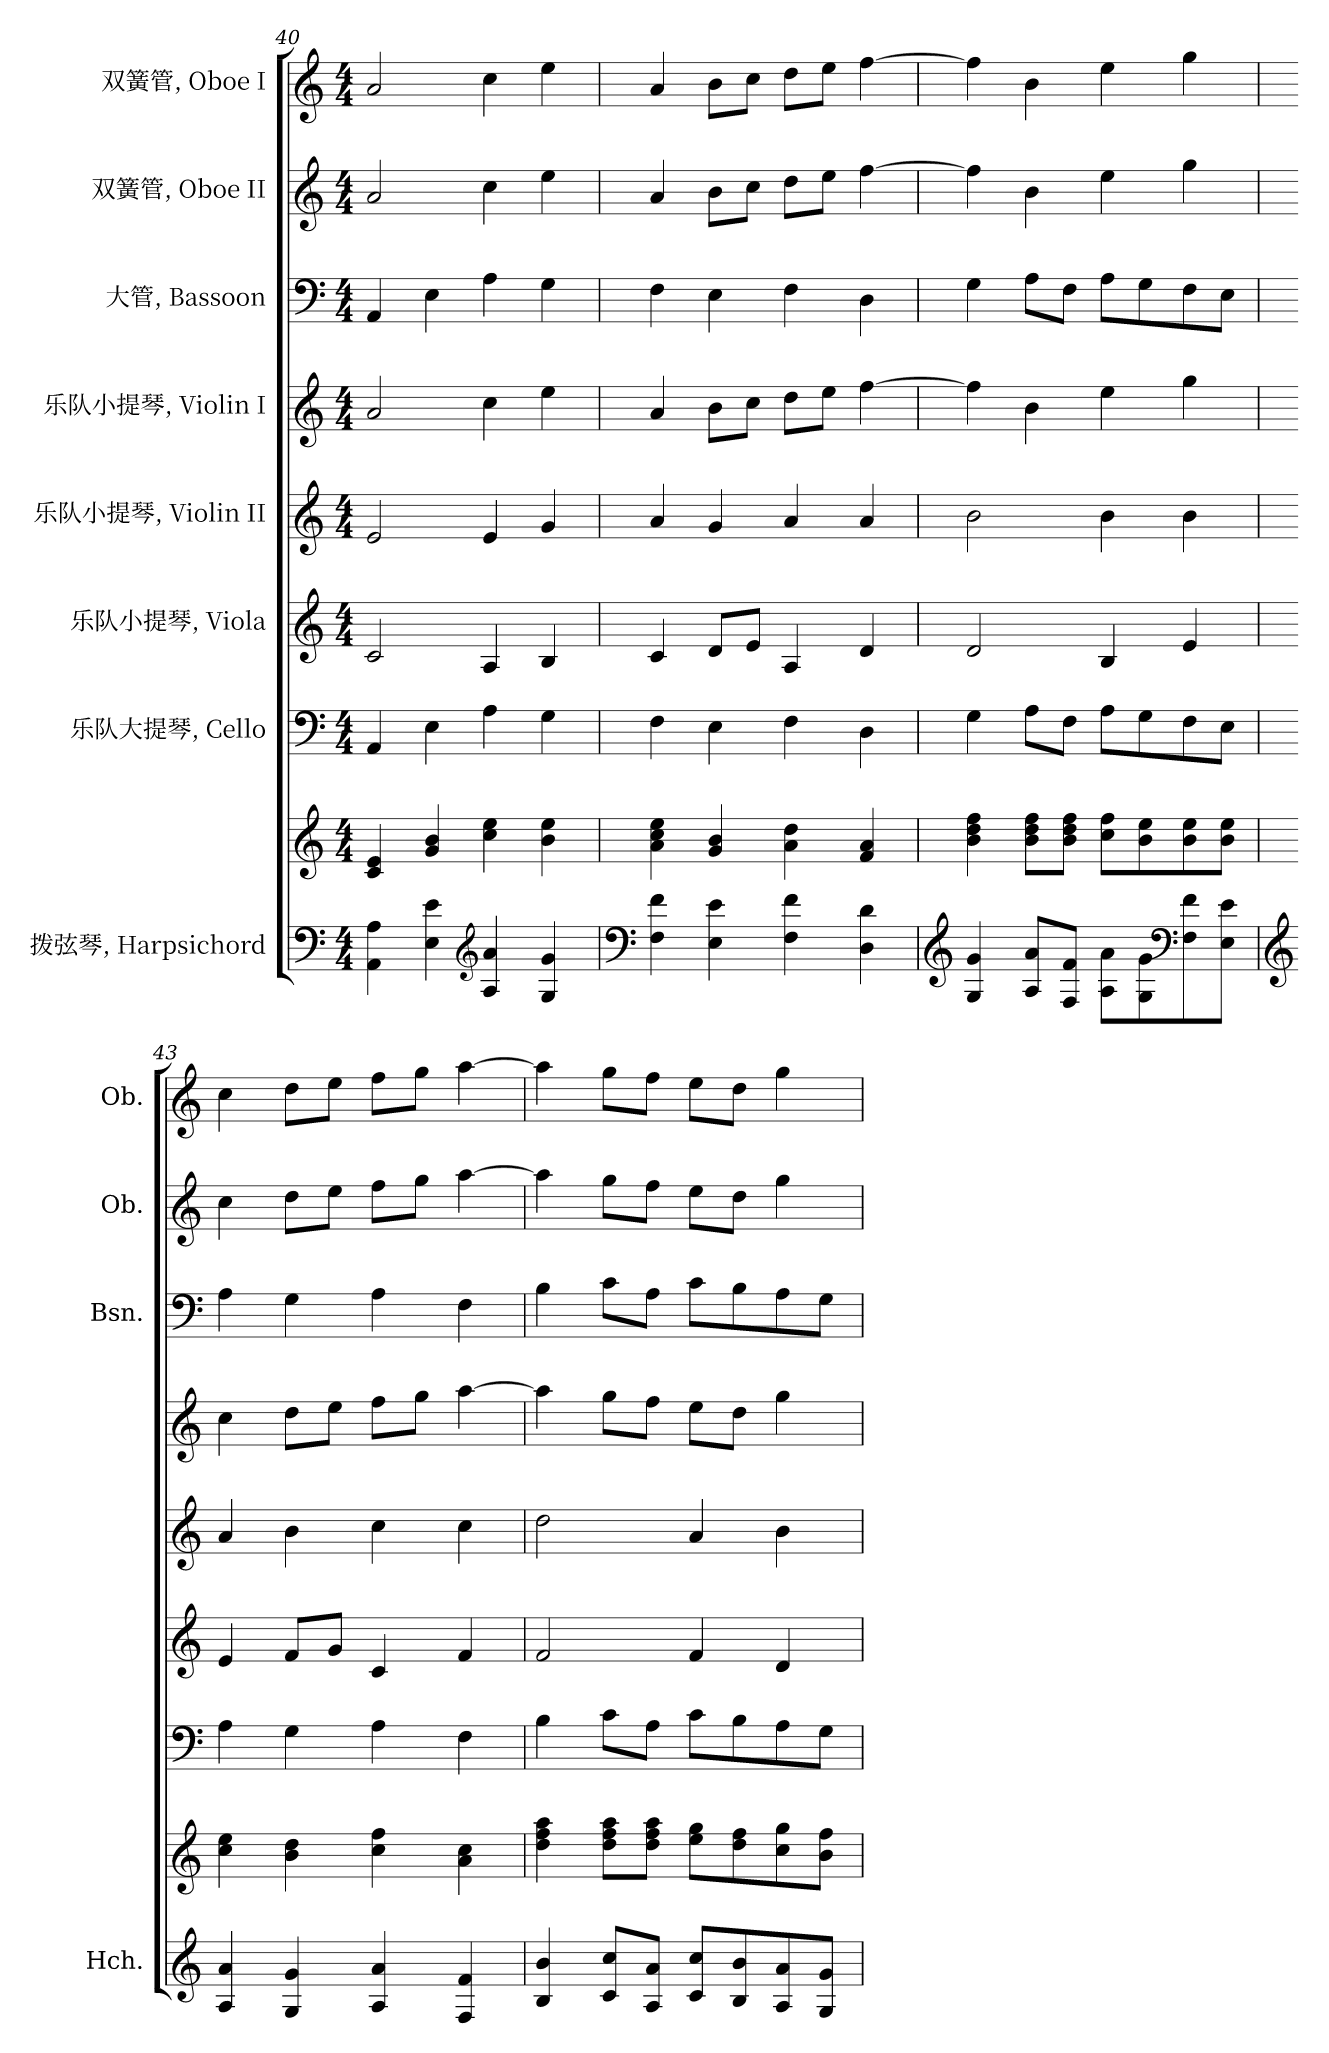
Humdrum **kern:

**kern	**kern	**kern	**kern	**kern	**kern	**kern	**kern	**kern
*part8	*part8	*part7	*part6	*part5	*part4	*part3	*part2	*part1
*staff9	*staff8	*staff7	*staff6	*staff5	*staff4	*staff3	*staff2	*staff1
*I"拨弦琴, Harpsichord	*	*I"乐队大提琴, Cello	*I"乐队小提琴, Viola	*I"乐队小提琴, Violin II	*I"乐队小提琴, Violin I	*I"大管, Bassoon	*I"双簧管, Oboe II	*I"双簧管, Oboe I
*I'Hch.	*	*	*	*	*	*I'Bsn.	*I'Ob.	*I'Ob.
!!LO:PB:g=z
*clefF4	*clefG2	*clefF4	*clefG2	*clefG2	*clefG2	*clefF4	*clefG2	*clefG2
*k[]	*k[]	*k[]	*k[]	*k[]	*k[]	*k[]	*k[]	*k[]
*M4/4	*M4/4	*M4/4	*M4/4	*M4/4	*M4/4	*M4/4	*M4/4	*M4/4
=40	=40	=40	=40	=40	=40	=40	=40	=40
4AA\ 4A\	4c/ 4e/	4AA/	2c/	2e/	2a/	4AA/	2a/	2a/
4E\ 4e\	4g/ 4b/	4E\	.	.	.	4E\	.	.
*clefG2	*	*	*	*	*	*	*	*
4A/ 4a/	4cc\ 4ee\	4A\	4A/	4e/	4cc\	4A\	4cc\	4cc\
4G/ 4g/	4b\ 4ee\	4G\	4B/	4g/	4ee\	4G\	4ee\	4ee\
=41	=41	=41	=41	=41	=41	=41	=41	=41
*clefF4	*	*	*	*	*	*	*	*
4F\ 4f\	4a\ 4cc\ 4ee\	4F\	4c/	4a/	4a/	4F\	4a/	4a/
4E\ 4e\	4g/ 4b/	4E\	8d/L	4g/	8b\L	4E\	8b\L	8b\L
.	.	.	8e/J	.	8cc\J	.	8cc\J	8cc\J
4F\ 4f\	4a\ 4dd\	4F\	4A/	4a/	8dd\L	4F\	8dd\L	8dd\L
.	.	.	.	.	8ee\J	.	8ee\J	8ee\J
4D\ 4d\	4f/ 4a/	4D\	4d/	4a/	[4ff\	4D\	[4ff\	[4ff\
=42	=42	=42	=42	=42	=42	=42	=42	=42
*clefG2	*	*	*	*	*	*	*	*
4G/ 4g/	4b\ 4dd\ 4ff\	4G\	2d/	2b\	4ff\]	4G\	4ff\]	4ff\]
8A/ 8a/L	8b\ 8dd\ 8ff\L	8A\L	.	.	4b\	8A\L	4b\	4b\
8F/ 8f/J	8b\ 8dd\ 8ff\J	8F\J	.	.	.	8F\J	.	.
8A\ 8a\L	8cc\ 8ff\L	8A\L	4B/	4b\	4ee\	8A\L	4ee\	4ee\
8G\ 8g\	8b\ 8ee\	8G\	.	.	.	8G\	.	.
*clefF4	*	*	*	*	*	*	*	*
8F\ 8f\	8b\ 8ee\	8F\	4e/	4b\	4gg\	8F\	4gg\	4gg\
8E\ 8e\J	8b\ 8ee\J	8E\J	.	.	.	8E\J	.	.
=43	=43	=43	=43	=43	=43	=43	=43	=43
*clefG2	*	*	*	*	*	*	*	*
4A/ 4a/	4cc\ 4ee\	4A\	4e/	4a/	4cc\	4A\	4cc\	4cc\
4G/ 4g/	4b\ 4dd\	4G\	8f/L	4b\	8dd\L	4G\	8dd\L	8dd\L
.	.	.	8g/J	.	8ee\J	.	8ee\J	8ee\J
4A/ 4a/	4cc\ 4ff\	4A\	4c/	4cc\	8ff\L	4A\	8ff\L	8ff\L
.	.	.	.	.	8gg\J	.	8gg\J	8gg\J
4F/ 4f/	4a\ 4cc\	4F\	4f/	4cc\	[4aa\	4F\	[4aa\	[4aa\
!!LO:PB:g=z
=44	=44	=44	=44	=44	=44	=44	=44	=44
4B/ 4b/	4dd\ 4ff\ 4aa\	4B\	2f/	2dd\	4aa\]	4B\	4aa\]	4aa\]
8c/ 8cc/L	8dd\ 8ff\ 8aa\L	8c\L	.	.	8gg\L	8c\L	8gg\L	8gg\L
8A/ 8a/J	8dd\ 8ff\ 8aa\J	8A\J	.	.	8ff\J	8A\J	8ff\J	8ff\J
8c/ 8cc/L	8ee\ 8gg\L	8c\L	4f/	4a/	8ee\L	8c\L	8ee\L	8ee\L
8B/ 8b/	8dd\ 8ff\	8B\	.	.	8dd\J	8B\	8dd\J	8dd\J
8A/ 8a/	8cc\ 8gg\	8A\	4d/	4b\	4gg\	8A\	4gg\	4gg\
8G/ 8g/J	8b\ 8ff\J	8G\J	.	.	.	8G\J	.	.
=	=	=	=	=	=	=	=	=
*-	*-	*-	*-	*-	*-	*-	*-	*-
